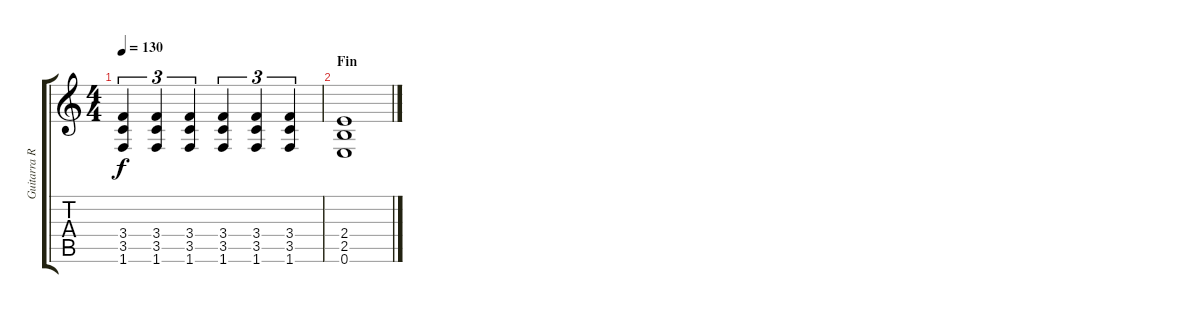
\track ("Guitarra Ritmica" "Guitarra R") {instrument distortionguitar}
\staff {score tabs}
\tuning (E4 B3 G3 D3 A2 E2) {hide}
\ts (4 4)
\tempo 130
\clef g2
\ks c
(3.4 3.5 1.6).4{tu (3 2) dy f} (3.4 3.5 1.6).4{tu (3 2)} (3.4 3.5 1.6).4{tu (3 2)} (3.4 3.5 1.6).4{tu (3 2)} (3.4 3.5 1.6).4{tu (3 2)} (3.4 3.5 1.6).4{tu (3 2)} |
\section ("" "Fin")
(2.4 2.5 0.6).1
